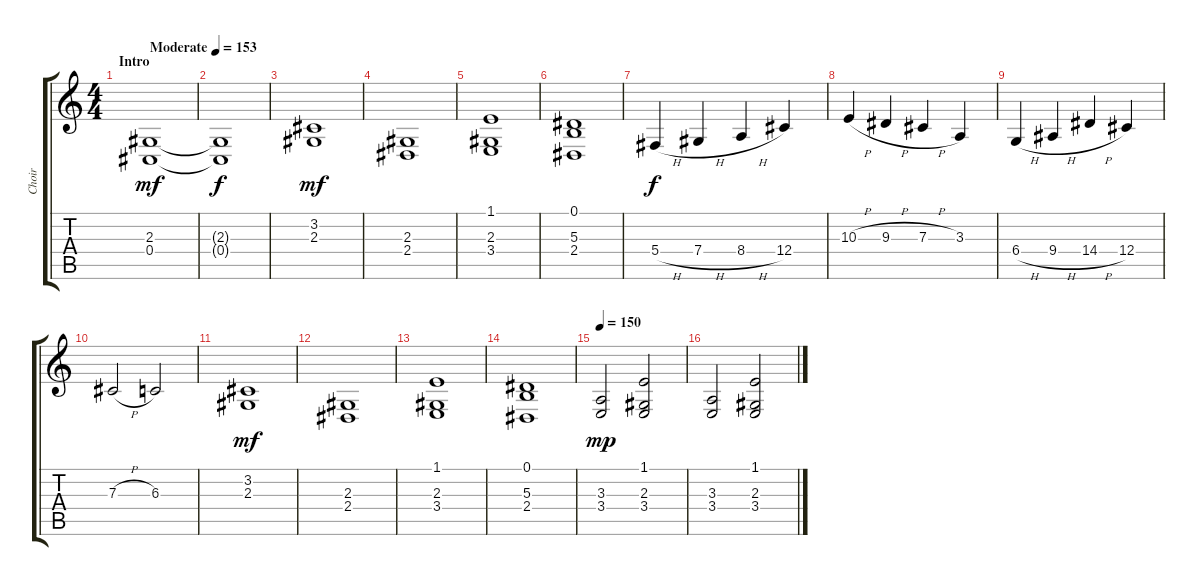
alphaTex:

\track ("Choir" "Choir") {instrument choiraahs}
\staff {score tabs}
\tuning (Eb4 Bb3 Gb3 Db3 Ab2 Eb2) {hide}
\ts (4 4)
\section ("" "Intro")
\tempo (153 "Moderate")
\clef g2
\ks c
(2.3 0.4).1{dy mf instrument choiraahs} |
(2.3{t} 0.4{t}).1{dy f} |
(3.2 2.3).1{dy mf} |
(2.3 2.4).1 |
(1.1 2.3 3.4).1 |
(0.1 5.3 2.4).1 |
5.4{h}.4{dy f} 7.4{h}.4 8.4{h}.4 12.4.4 |
10.3{h}.4 9.3{h}.4 7.3{h}.4 3.3.4 |
6.4{h}.4 9.4{h}.4 14.4{h}.4 12.4.4 |
7.3{h}.2 6.3.2 |
(3.2 2.3).1{dy mf} |
(2.3 2.4).1 |
(1.1 2.3 3.4).1 |
(0.1 5.3 2.4).1 |
\tempo 150
(3.3 3.4).2{dy mp} (1.1 2.3 3.4).2 |
(3.3 3.4).2 (1.1 2.3 3.4).2
